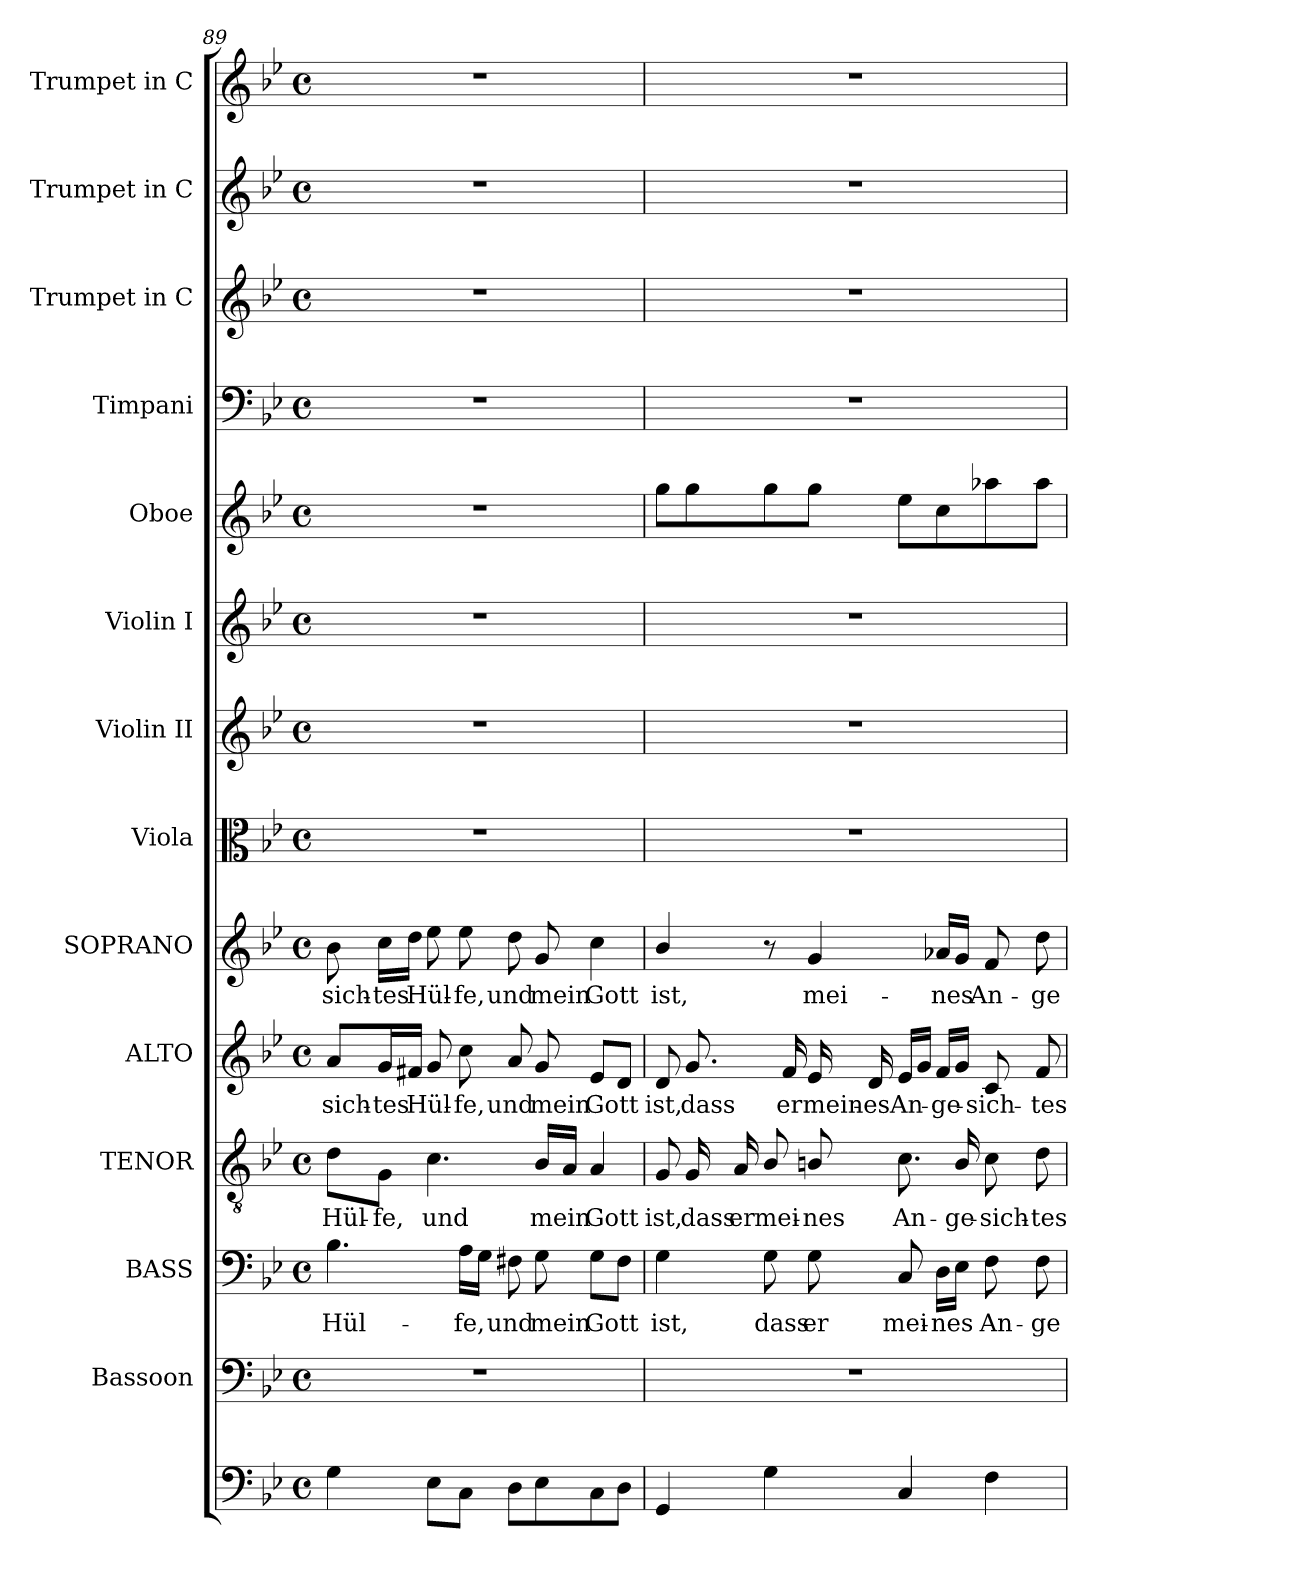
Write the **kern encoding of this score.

**kern	**kern	**kern	**text	**kern	**text	**kern	**text	**kern	**text	**kern	**kern	**kern	**kern	**kern	**kern	**kern	**kern
*part14	*part13	*part12	*part12	*part11	*part11	*part10	*part10	*part9	*part9	*part8	*part7	*part6	*part5	*part4	*part3	*part2	*part1
*staff14	*staff13	*staff12	*staff12	*staff11	*staff11	*staff10	*staff10	*staff9	*staff9	*staff8	*staff7	*staff6	*staff5	*staff4	*staff3	*staff2	*staff1
*	*I"Bassoon	*I"BASS	*	*I"TENOR	*	*I"ALTO	*	*I"SOPRANO	*	*I"Viola	*I"Violin II	*I"Violin I	*I"Oboe	*I"Timpani	*I"Trumpet in C	*I"Trumpet in C	*I"Trumpet in C
*	*	*	*	*	*	*I'Alto	*	*I'Soprano	*	*I'Viola	*I'Violin II	*I'Violin I	*I'Oboe	*I'Timp.	*	*	*
*clefF4	*clefF4	*clefF4	*	*clefGv2	*	*clefG2	*	*clefG2	*	*clefC3	*clefG2	*clefG2	*clefG2	*clefF4	*clefG2	*clefG2	*clefG2
*	*	*	*	*ITrd7c12	*	*	*	*	*	*	*	*	*	*	*	*	*
*k[b-e-]	*k[b-e-]	*k[b-e-]	*	*k[b-e-]	*	*k[b-e-]	*	*k[b-e-]	*	*k[b-e-]	*k[b-e-]	*k[b-e-]	*k[b-e-]	*k[b-e-]	*k[b-e-]	*k[b-e-]	*k[b-e-]
*B-:	*B-:	*B-:	*	*B-:	*	*B-:	*	*B-:	*	*B-:	*B-:	*B-:	*B-:	*B-:	*B-:	*B-:	*B-:
*M4/4	*M4/4	*M4/4	*	*M4/4	*	*M4/4	*	*M4/4	*	*M4/4	*M4/4	*M4/4	*M4/4	*M4/4	*M4/4	*M4/4	*M4/4
*met(c)	*met(c)	*met(c)	*	*met(c)	*	*met(c)	*	*met(c)	*	*met(c)	*met(c)	*met(c)	*met(c)	*met(c)	*met(c)	*met(c)	*met(c)
=89	=89	=89	=89	=89	=89	=89	=89	=89	=89	=89	=89	=89	=89	=89	=89	=89	=89
!	!	!	!LO:LY:b:color=#000000	!	!	!	!	!	!	!	!	!	!	!	!	!	!
!	!	!	!	!	!LO:LY:b:color=#000000	!	!	!	!	!	!	!	!	!	!	!	!
!	!	!	!	!	!	!	!LO:LY:b:color=#000000	!	!	!	!	!	!	!	!	!	!
!	!	!	!	!	!	!	!	!	!LO:LY:b:color=#000000	!	!	!	!	!	!	!	!
4Gi\	1r	4.B-i\	Hül-	8Di\L	Hül-	8ai/L	-sich-	8b-i\	-sich-	1r	1r	1r	1r	1r	1r	1r	1r
!	!	!	!	!	!LO:LY:b:color=#000000	!	!	!	!	!	!	!	!	!	!	!	!
!	!	!	!	!	!	!	!LO:LY:b:color=#000000	!	!	!	!	!	!	!	!	!	!
!	!	!	!	!	!	!	!	!	!LO:LY:b:color=#000000	!	!	!	!	!	!	!	!
.	.	.	.	8GGi\J	-fe,	16gi/L	-tes	16cci\LL	-tes	.	.	.	.	.	.	.	.
.	.	.	.	.	.	16f#Xi/JJ	.	16ddi\JJ	.	.	.	.	.	.	.	.	.
!	!	!	!	!	!LO:LY:b:color=#000000	!	!	!	!	!	!	!	!	!	!	!	!
!	!	!	!	!	!	!	!LO:LY:b:color=#000000	!	!	!	!	!	!	!	!	!	!
!	!	!	!	!	!	!	!	!	!LO:LY:b:color=#000000	!	!	!	!	!	!	!	!
8E-i\L	.	.	.	4.Ci\	und	8gi/	Hül-	8ee-i\	Hül-	.	.	.	.	.	.	.	.
!	!	!	!LO:LY:b:color=#000000	!	!	!	!	!	!	!	!	!	!	!	!	!	!
!	!	!	!	!	!	!	!LO:LY:b:color=#000000	!	!	!	!	!	!	!	!	!	!
!	!	!	!	!	!	!	!	!	!LO:LY:b:color=#000000	!	!	!	!	!	!	!	!
8Ci\J	.	16Ai\LL	-fe,	.	.	8cci\	-fe,	8ee-i\	-fe,	.	.	.	.	.	.	.	.
.	.	16Gi\JJ	.	.	.	.	.	.	.	.	.	.	.	.	.	.	.
!	!	!	!LO:LY:b:color=#000000	!	!	!	!	!	!	!	!	!	!	!	!	!	!
!	!	!	!	!	!	!	!LO:LY:b:color=#000000	!	!	!	!	!	!	!	!	!	!
!	!	!	!	!	!	!	!	!	!LO:LY:b:color=#000000	!	!	!	!	!	!	!	!
8Di\L	.	8F#Xi\	und	.	.	8ai/	und	8ddi\	und	.	.	.	.	.	.	.	.
!	!	!	!LO:LY:b:color=#000000	!	!	!	!	!	!	!	!	!	!	!	!	!	!
!	!	!	!	!	!LO:LY:b:color=#000000	!	!	!	!	!	!	!	!	!	!	!	!
!	!	!	!	!	!	!	!LO:LY:b:color=#000000	!	!	!	!	!	!	!	!	!	!
!	!	!	!	!	!	!	!	!	!LO:LY:b:color=#000000	!	!	!	!	!	!	!	!
8E-i\	.	8Gi\	mein	16BB-i/LL	mein	8gi/	mein	8gi/	mein	.	.	.	.	.	.	.	.
.	.	.	.	16AAi/JJ	.	.	.	.	.	.	.	.	.	.	.	.	.
!	!	!	!LO:LY:b:color=#000000	!	!	!	!	!	!	!	!	!	!	!	!	!	!
!	!	!	!	!	!LO:LY:b:color=#000000	!	!	!	!	!	!	!	!	!	!	!	!
!	!	!	!	!	!	!	!LO:LY:b:color=#000000	!	!	!	!	!	!	!	!	!	!
!	!	!	!	!	!	!	!	!	!LO:LY:b:color=#000000	!	!	!	!	!	!	!	!
8Ci\	.	8Gi\L	Gott	4AAi/	Gott	8e-i/L	Gott	4cci\	Gott	.	.	.	.	.	.	.	.
8Di\J	.	8F#i\J	.	.	.	8di/J	.	.	.	.	.	.	.	.	.	.	.
=90	=90	=90	=90	=90	=90	=90	=90	=90	=90	=90	=90	=90	=90	=90	=90	=90	=90
!	!	!	!LO:LY:b:color=#000000	!	!	!	!	!	!	!	!	!	!	!	!	!	!
!	!	!	!	!	!LO:LY:b:color=#000000	!	!	!	!	!	!	!	!	!	!	!	!
!	!	!	!	!	!	!	!LO:LY:b:color=#000000	!	!	!	!	!	!	!	!	!	!
!	!	!	!	!	!	!	!	!	!LO:LY:b:color=#000000	!	!	!	!	!	!	!	!
4GGi/	1r	4Gi\	ist,	8GGi/	ist,	8di/	ist,	4b-i/	ist,	1r	1r	1r	8ggi\L	1r	1r	1r	1r
!	!	!	!	!	!LO:LY:b:color=#000000	!	!	!	!	!	!	!	!	!	!	!	!
!	!	!	!	!	!	!	!LO:LY:b:color=#000000	!	!	!	!	!	!	!	!	!	!
.	.	.	.	16GGi/	dass	8.gi/	dass	.	.	.	.	.	8ggi\	.	.	.	.
!	!	!	!	!	!LO:LY:b:color=#000000	!	!	!	!	!	!	!	!	!	!	!	!
.	.	.	.	16AAi/	er	.	.	.	.	.	.	.	.	.	.	.	.
!	!	!	!LO:LY:b:color=#000000	!	!	!	!	!	!	!	!	!	!	!	!	!	!
!	!	!	!	!	!LO:LY:b:color=#000000	!	!	!	!	!	!	!	!	!	!	!	!
4Gi\	.	8Gi\	dass	8BB-i/	mei-	.	.	8r	.	.	.	.	8ggi\	.	.	.	.
!	!	!	!	!	!	!	!LO:LY:b:color=#000000	!	!	!	!	!	!	!	!	!	!
.	.	.	.	.	.	16fi/	er	.	.	.	.	.	.	.	.	.	.
!	!	!	!LO:LY:b:color=#000000	!	!	!	!	!	!	!	!	!	!	!	!	!	!
!	!	!	!	!	!LO:LY:b:color=#000000	!	!	!	!	!	!	!	!	!	!	!	!
!	!	!	!	!	!	!	!LO:LY:b:color=#000000	!	!	!	!	!	!	!	!	!	!
!	!	!	!	!	!	!	!	!	!LO:LY:b:color=#000000	!	!	!	!	!	!	!	!
.	.	8Gi\	er	8BBni/	-nes	16e-i/	mein-	4gi/	mei-	.	.	.	8ggi\J	.	.	.	.
!	!	!	!	!	!	!	!LO:LY:b:color=#000000	!	!	!	!	!	!	!	!	!	!
.	.	.	.	.	.	16di/	-es	.	.	.	.	.	.	.	.	.	.
!	!	!	!LO:LY:b:color=#000000	!	!	!	!	!	!	!	!	!	!	!	!	!	!
!	!	!	!	!	!LO:LY:b:color=#000000	!	!	!	!	!	!	!	!	!	!	!	!
!	!	!	!	!	!	!	!LO:LY:b:color=#000000	!	!	!	!	!	!	!	!	!	!
4Ci/	.	8Ci/	mei-	8.Ci\	An-	16e-i/LL	An-	.	.	.	.	.	8ee-i\L	.	.	.	.
.	.	.	.	.	.	16gi/JJ	.	.	.	.	.	.	.	.	.	.	.
!	!	!	!LO:LY:b:color=#000000	!	!	!	!	!	!	!	!	!	!	!	!	!	!
!	!	!	!	!	!	!	!LO:LY:b:color=#000000	!	!	!	!	!	!	!	!	!	!
!	!	!	!	!	!	!	!	!	!LO:LY:b:color=#000000	!	!	!	!	!	!	!	!
.	.	16Di\LL	-nes	.	.	16fi/LL	-ge-	16a-Xi/LL	-nes	.	.	.	8cci\	.	.	.	.
!	!	!	!	!	!LO:LY:b:color=#000000	!	!	!	!	!	!	!	!	!	!	!	!
.	.	16E-i\JJ	.	16BBi/	-ge-	16gi/JJ	.	16gi/JJ	.	.	.	.	.	.	.	.	.
!	!	!	!LO:LY:b:color=#000000	!	!	!	!	!	!	!	!	!	!	!	!	!	!
!	!	!	!	!	!LO:LY:b:color=#000000	!	!	!	!	!	!	!	!	!	!	!	!
!	!	!	!	!	!	!	!LO:LY:b:color=#000000	!	!	!	!	!	!	!	!	!	!
!	!	!	!	!	!	!	!	!	!LO:LY:b:color=#000000	!	!	!	!	!	!	!	!
4Fi\	.	8Fi\	An-	8Ci\	-sich-	8ci/	-sich-	8fi/	An-	.	.	.	8aa-Xi\	.	.	.	.
!	!	!	!LO:LY:b:color=#000000	!	!	!	!	!	!	!	!	!	!	!	!	!	!
!	!	!	!	!	!LO:LY:b:color=#000000	!	!	!	!	!	!	!	!	!	!	!	!
!	!	!	!	!	!	!	!LO:LY:b:color=#000000	!	!	!	!	!	!	!	!	!	!
!	!	!	!	!	!	!	!	!	!LO:LY:b:color=#000000	!	!	!	!	!	!	!	!
.	.	8Fi\	-ge-	8Di\	-tes	8fi/	-tes	8ddi\	-ge-	.	.	.	8aa-i\J	.	.	.	.
=	=	=	=	=	=	=	=	=	=	=	=	=	=	=	=	=	=
*-	*-	*-	*-	*-	*-	*-	*-	*-	*-	*-	*-	*-	*-	*-	*-	*-	*-
